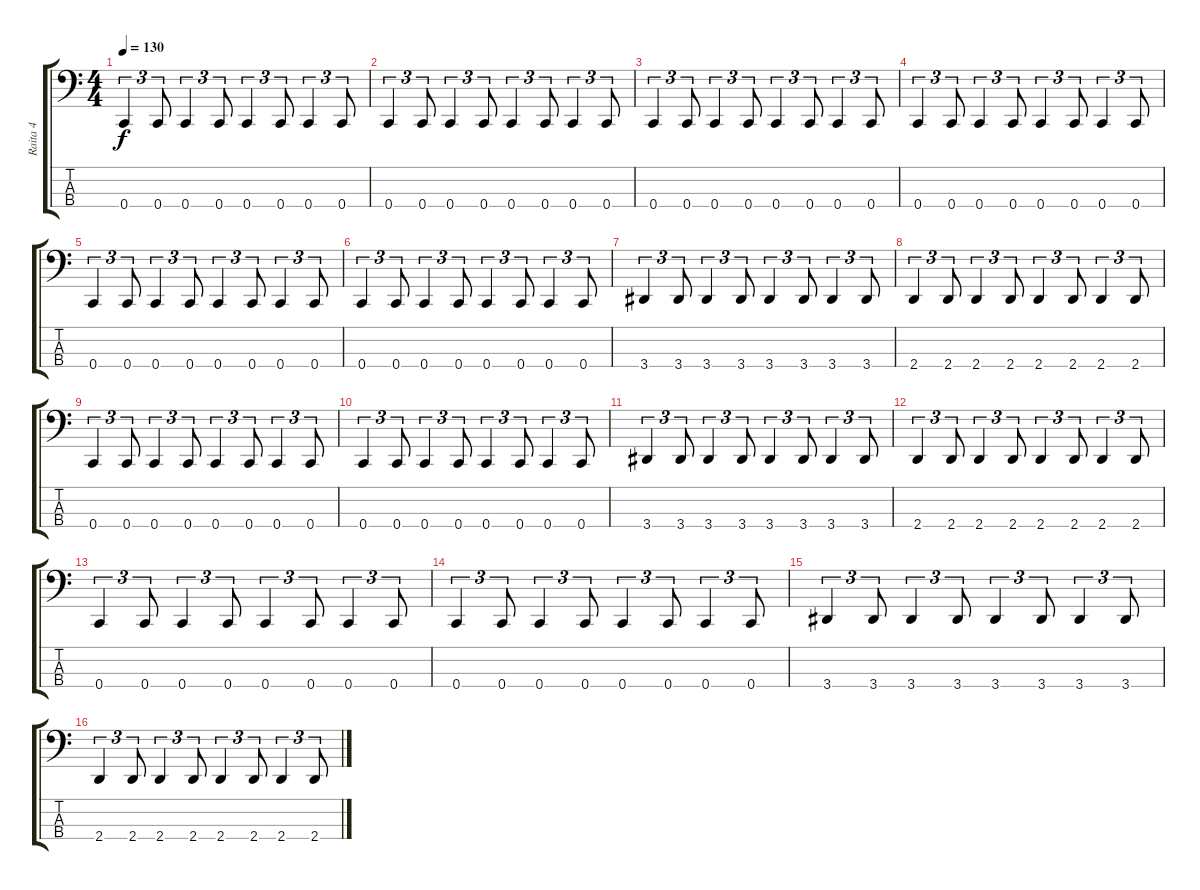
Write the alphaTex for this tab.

\track ("Raita 4" "Raita 4") {instrument electricbasspick}
\staff {score tabs}
\tuning (Eb2 Bb1 F1 C1) {hide}
\ts (4 4)
\tempo 130
\clef f4
\ks c
0.4.4{tu (3 2) dy f} 0.4.8{tu (3 2)} 0.4.4{tu (3 2)} 0.4.8{tu (3 2)} 0.4.4{tu (3 2)} 0.4.8{tu (3 2)} 0.4.4{tu (3 2)} 0.4.8{tu (3 2)} |
0.4.4{tu (3 2)} 0.4.8{tu (3 2)} 0.4.4{tu (3 2)} 0.4.8{tu (3 2)} 0.4.4{tu (3 2)} 0.4.8{tu (3 2)} 0.4.4{tu (3 2)} 0.4.8{tu (3 2)} |
0.4.4{tu (3 2)} 0.4.8{tu (3 2)} 0.4.4{tu (3 2)} 0.4.8{tu (3 2)} 0.4.4{tu (3 2)} 0.4.8{tu (3 2)} 0.4.4{tu (3 2)} 0.4.8{tu (3 2)} |
0.4.4{tu (3 2)} 0.4.8{tu (3 2)} 0.4.4{tu (3 2)} 0.4.8{tu (3 2)} 0.4.4{tu (3 2)} 0.4.8{tu (3 2)} 0.4.4{tu (3 2)} 0.4.8{tu (3 2)} |
0.4.4{tu (3 2)} 0.4.8{tu (3 2)} 0.4.4{tu (3 2)} 0.4.8{tu (3 2)} 0.4.4{tu (3 2)} 0.4.8{tu (3 2)} 0.4.4{tu (3 2)} 0.4.8{tu (3 2)} |
0.4.4{tu (3 2)} 0.4.8{tu (3 2)} 0.4.4{tu (3 2)} 0.4.8{tu (3 2)} 0.4.4{tu (3 2)} 0.4.8{tu (3 2)} 0.4.4{tu (3 2)} 0.4.8{tu (3 2)} |
3.4.4{tu (3 2)} 3.4.8{tu (3 2)} 3.4.4{tu (3 2)} 3.4.8{tu (3 2)} 3.4.4{tu (3 2)} 3.4.8{tu (3 2)} 3.4.4{tu (3 2)} 3.4.8{tu (3 2)} |
2.4.4{tu (3 2)} 2.4.8{tu (3 2)} 2.4.4{tu (3 2)} 2.4.8{tu (3 2)} 2.4.4{tu (3 2)} 2.4.8{tu (3 2)} 2.4.4{tu (3 2)} 2.4.8{tu (3 2)} |
0.4.4{tu (3 2)} 0.4.8{tu (3 2)} 0.4.4{tu (3 2)} 0.4.8{tu (3 2)} 0.4.4{tu (3 2)} 0.4.8{tu (3 2)} 0.4.4{tu (3 2)} 0.4.8{tu (3 2)} |
0.4.4{tu (3 2)} 0.4.8{tu (3 2)} 0.4.4{tu (3 2)} 0.4.8{tu (3 2)} 0.4.4{tu (3 2)} 0.4.8{tu (3 2)} 0.4.4{tu (3 2)} 0.4.8{tu (3 2)} |
3.4.4{tu (3 2)} 3.4.8{tu (3 2)} 3.4.4{tu (3 2)} 3.4.8{tu (3 2)} 3.4.4{tu (3 2)} 3.4.8{tu (3 2)} 3.4.4{tu (3 2)} 3.4.8{tu (3 2)} |
2.4.4{tu (3 2)} 2.4.8{tu (3 2)} 2.4.4{tu (3 2)} 2.4.8{tu (3 2)} 2.4.4{tu (3 2)} 2.4.8{tu (3 2)} 2.4.4{tu (3 2)} 2.4.8{tu (3 2)} |
0.4.4{tu (3 2)} 0.4.8{tu (3 2)} 0.4.4{tu (3 2)} 0.4.8{tu (3 2)} 0.4.4{tu (3 2)} 0.4.8{tu (3 2)} 0.4.4{tu (3 2)} 0.4.8{tu (3 2)} |
0.4.4{tu (3 2)} 0.4.8{tu (3 2)} 0.4.4{tu (3 2)} 0.4.8{tu (3 2)} 0.4.4{tu (3 2)} 0.4.8{tu (3 2)} 0.4.4{tu (3 2)} 0.4.8{tu (3 2)} |
3.4.4{tu (3 2)} 3.4.8{tu (3 2)} 3.4.4{tu (3 2)} 3.4.8{tu (3 2)} 3.4.4{tu (3 2)} 3.4.8{tu (3 2)} 3.4.4{tu (3 2)} 3.4.8{tu (3 2)} |
2.4.4{tu (3 2)} 2.4.8{tu (3 2)} 2.4.4{tu (3 2)} 2.4.8{tu (3 2)} 2.4.4{tu (3 2)} 2.4.8{tu (3 2)} 2.4.4{tu (3 2)} 2.4.8{tu (3 2)}
